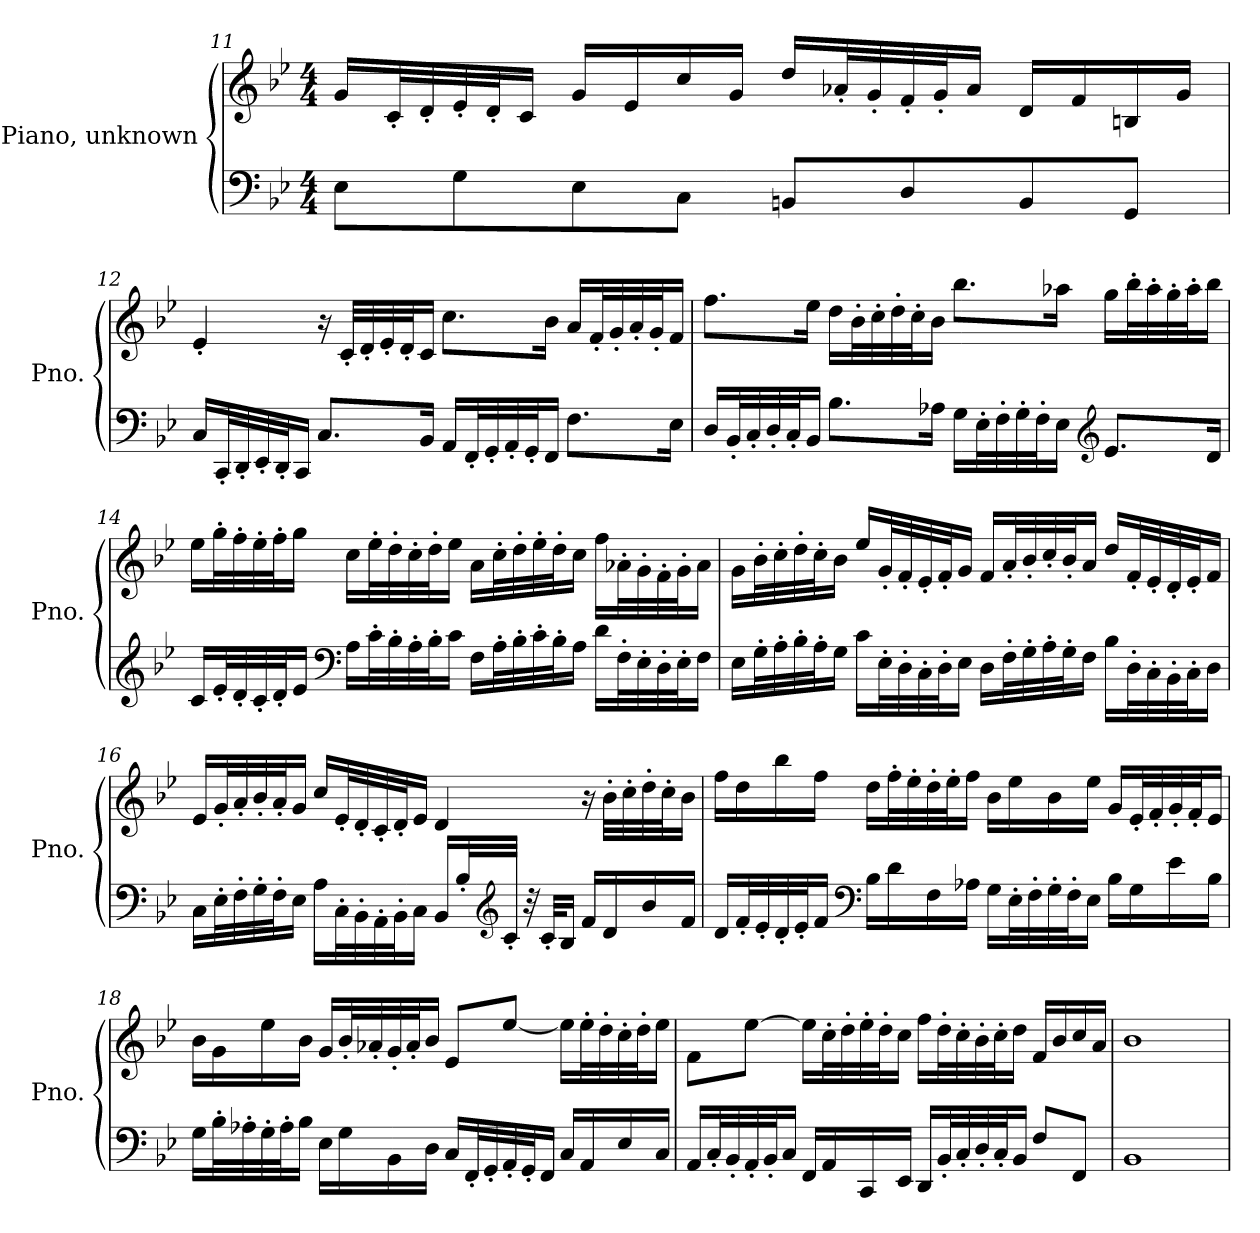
**kern	**kern
*part1	*part1
*staff2	*staff1
*I"Piano, unknown	*
*I'Pno.	*
*clefF4	*clefG2
*k[b-e-]	*k[b-e-]
*M4/4	*M4/4
=11	=11
8E-\L	16g/LL
.	32c'/L
.	32d'/
8G\	32e-'/
.	32d'/J
.	16c/JJ
8E-\	16g/LL
.	16e-/
8C\J	16cc/
.	16g/JJ
8BBn/L	16dd/LL
.	32a-X'/L
.	32g'/
8D/	32f'/
.	32g'/J
.	16a-/JJ
8BB/	16d/LL
.	16f/
8GG/J	16Bn/
.	16g/JJ
!!LO:LB:g=z
=12	=12
16C/LL	4e-'/
32CC'/L	.
32DD'/	.
32EE-'/	.
32DD'/J	.
16CC/JJ	.
8.C/L	16r
.	32c'/LLL
.	32d'/
.	32e-'/
.	32d'/J
16BB-/Jk	16c/JJ
16AA/LL	8.cc\L
32FF'/L	.
32GG'/	.
32AA'/	.
32GG'/J	.
16FF/JJ	16b-\Jk
8.F\L	16a/LL
.	32f'/L
.	32g'/
.	32a'/
.	32g'/J
16E-\Jk	16f/JJ
!!LO:LB:g=z
=13	=13
16D/LL	8.ff\L
32BB-'/L	.
32C'/	.
32D'/	.
32C'/J	.
16BB-/JJ	16ee-\Jk
8.B-\L	16dd\LL
.	32b-'\L
.	32cc'\
.	32dd'\
.	32cc'\J
16A-X\Jk	16b-\JJ
16G\LL	8.bb-\L
32E-'\L	.
32F'\	.
32G'\	.
32F'\J	.
16E-\JJ	16aa-X\Jk
*clefG2	*
8.e-/L	16gg\LL
.	32bb-'\L
.	32aa-'\
.	32gg'\
.	32aa-'\J
16d/Jk	16bb-\JJ
!!LO:LB:g=z
=14	=14
16c/LL	16ee-\LL
32e-'/L	32gg'\L
32d'/	32ff'\
32c'/	32ee-'\
32d'/J	32ff'\J
16e-/JJ	16gg\JJ
*clefF4	*
16A\LL	16cc\LL
32c'\L	32ee-'\L
32B-'\	32dd'\
32A'\	32cc'\
32B-'\J	32dd'\J
16c\JJ	16ee-\JJ
16F\LL	16a\LL
32A'\L	32cc'\L
32B-'\	32dd'\
32c'\	32ee-'\
32B-'\J	32dd'\J
16A\JJ	16cc\JJ
16d\LL	16ff\LL
32F'\L	32a-X'\L
32E-'\	32g'\
32D'\	32f'\
32E-'\J	32g'\J
16F\JJ	16a-\JJ
!!LO:LB:g=z
=15	=15
16E-\LL	16g\LL
32G'\L	32b-'\L
32A'\	32cc'\
32B-'\	32dd'\
32A'\J	32cc'\J
16G\JJ	16b-\JJ
16c\LL	16ee-/LL
32E-'\L	32g'/L
32D'\	32f'/
32C'\	32e-'/
32D'\J	32f'/J
16E-\JJ	16g/JJ
16D\LL	16f/LL
32F'\L	32a'/L
32G'\	32b-'/
32A'\	32cc'/
32G'\J	32b-'/J
16F\JJ	16a/JJ
16B-\LL	16dd/LL
32D'\L	32f'/L
32C'\	32e-'/
32BB-'\	32d'/
32C'\J	32e-'/J
16D\JJ	16f/JJ
!!LO:LB:g=z
=16	=16
16C\LL	16e-/LL
32E-'\L	32g'/L
32F'\	32a'/
32G'\	32b-'/
32F'\J	32a'/J
16E-\JJ	16g/JJ
16A\LL	16cc/LL
32C'\L	32e-'/L
32BB-'\	32d'/
32AA'\	32c'/
32BB-'\J	32d'/J
16C\JJ	16e-/JJ
16BB-/LL	4d/
32B-'/L	.
*clefG2	*
32c'/JJJ	.
32r	.
32c'/KLL	.
16B-/JJ	.
16f/LL	16r
16d/	32b-'\LLL
.	32cc'\
16b-/	32dd'\
.	32cc'\J
16f/JJ	16b-\JJ
!!LO:PB:g=z
=17	=17
16d/LL	16ff\LL
32f'/L	16dd\
32e-'/	.
32d'/	16bb-\
32e-'/J	.
16f/JJ	16ff\JJ
*clefF4	*
16B-\LL	16dd\LL
16d\	32ff'\L
.	32ee-'\
16F\	32dd'\
.	32ee-'\J
16A-X\JJ	16ff\JJ
16G\LL	16b-\LL
32E-'\L	16ee-\
32F'\	.
32G'\	16b-\
32F'\J	.
16E-\JJ	16ee-\JJ
16B-\LL	16g/LL
16G\	32e-'/L
.	32f'/
16e-\	32g'/
.	32f'/J
16B-\JJ	16e-/JJ
!!LO:LB:g=z
=18	=18
16G\LL	16b-\LL
32B-'\L	16g\
32A-X'\	.
32G'\	16ee-\
32A-'\J	.
16B-\JJ	16b-\JJ
16E-\LL	16g/LL
16G\	32b-'/L
.	32a-X'/
16BB-\	32g'/
.	32a-'/J
16D\JJ	16b-/JJ
16C/LL	8e-/L
32FF'/L	.
32GG'/	.
32AA'/	[8ee-/J
32GG'/J	.
16FF/JJ	.
16C/LL	16ee-\LL]
16AA/	32ee-'\L
.	32dd'\
16E-/	32cc'\
.	32dd'\J
16C/JJ	16ee-\JJ
=19	=19
16AA/LL	8f\L
32C'/L	.
32BB-'/	.
32AA'/	[8ee-\J
32BB-'/J	.
16C/JJ	.
16FF/LL	16ee-\LL]
16AA/	32cc'\L
.	32dd'\
16CC/	32ee-'\
.	32dd'\J
16EE-/JJ	16cc\JJ
16DD/LL	16ff\LL
32BB-'/L	32dd'\L
32C'/	32cc'\
32D'/	32b-'\
32C'/J	32cc'\J
16BB-/JJ	16dd\JJ
8F/L	16f/LL
.	16b-/
8FF/J	16cc/
.	16a/JJ
!!LO:LB:g=z
=20	=20
1BB-	1b-
=	=
*-	*-
